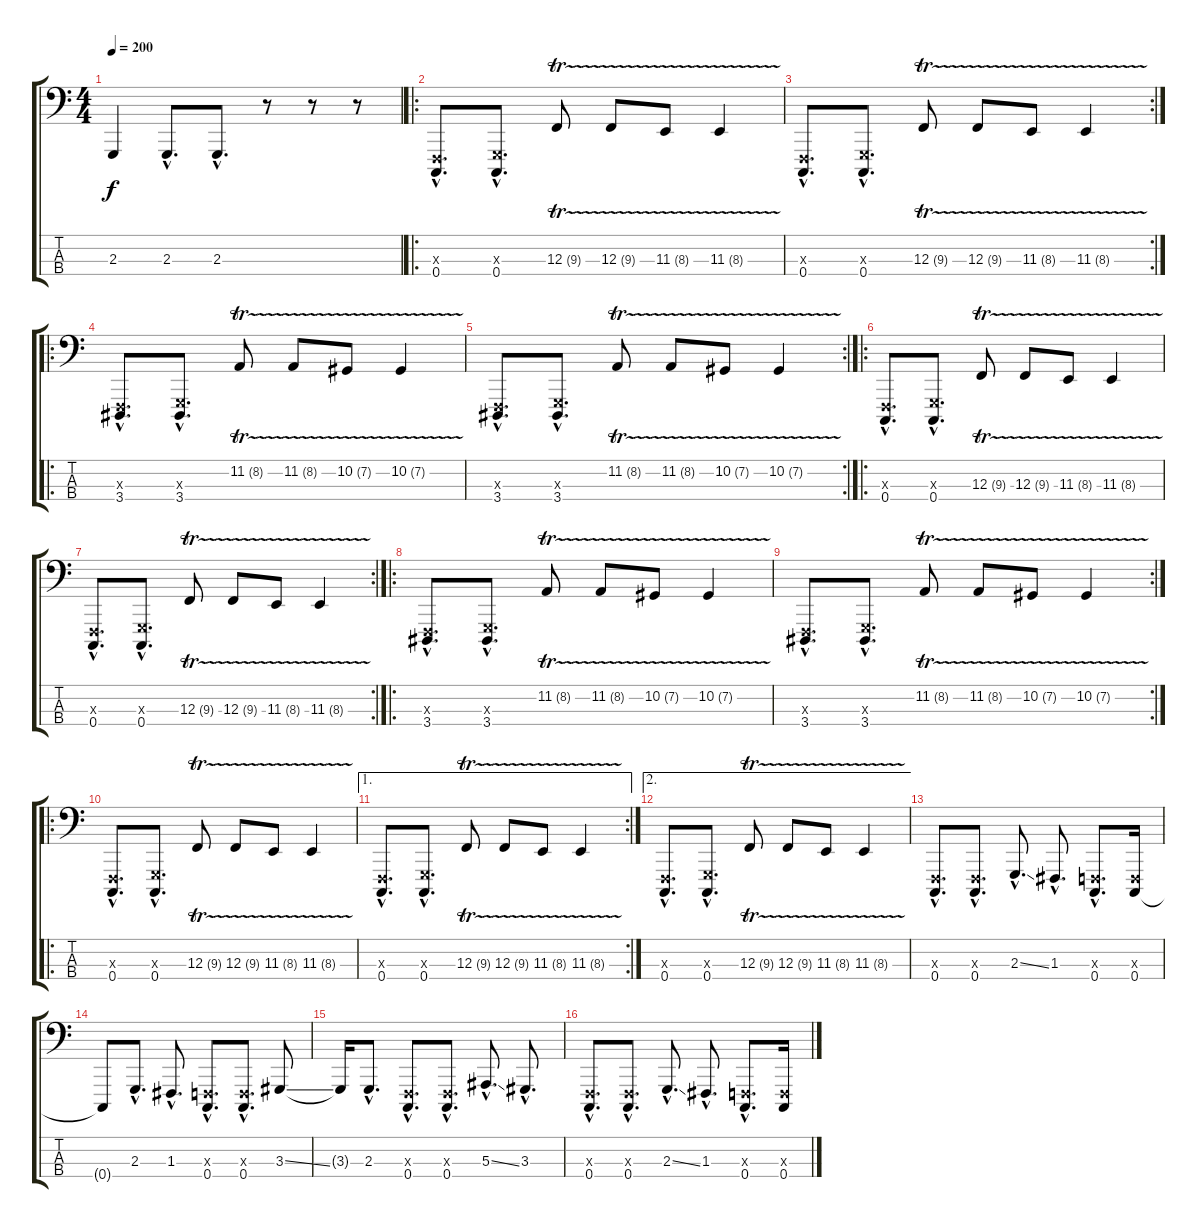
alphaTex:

\track "" {instrument lead2sawtooth}
\staff {score tabs}
\tuning (Eb2 Bb1 F1 C1) {hide}
\ts (4 4)
\tempo 200
\clef f4
\ks c
2.3.4{dy f} 2.3{hac}.8{d} 2.3{hac}.8{d} r.8 r.8 r.8 |
\ro
(0.3{hac x} 0.4{hac}).8{d} (2.3{hac x} 0.4{hac}).8{d} 12.3{tr (9 16)}.8 12.3{tr (9 16)}.8 11.3{tr (8 16)}.8 11.3{tr (8 16)}.4 |
\rc 2
(0.3{hac x} 0.4{hac}).8{d} (2.3{hac x} 0.4{hac}).8{d} 12.3{tr (9 16)}.8 12.3{tr (9 16)}.8 11.3{tr (8 16)}.8 11.3{tr (8 16)}.4 |
\ro
(0.3{hac x} 3.4{hac}).8{d} (2.3{hac x} 3.4{hac}).8{d} 11.2{tr (8 16)}.8 11.2{tr (8 16)}.8 10.2{tr (7 16)}.8 10.2{tr (7 16)}.4 |
\rc 2
(0.3{hac x} 3.4{hac}).8{d} (2.3{hac x} 3.4{hac}).8{d} 11.2{tr (8 16)}.8 11.2{tr (8 16)}.8 10.2{tr (7 16)}.8 10.2{tr (7 16)}.4 |
\ro
(0.3{hac x} 0.4{hac}).8{d} (2.3{hac x} 0.4{hac}).8{d} 12.3{tr (9 16)}.8 12.3{tr (9 16)}.8 11.3{tr (8 16)}.8 11.3{tr (8 16)}.4 |
\rc 2
(0.3{hac x} 0.4{hac}).8{d} (2.3{hac x} 0.4{hac}).8{d} 12.3{tr (9 16)}.8 12.3{tr (9 16)}.8 11.3{tr (8 16)}.8 11.3{tr (8 16)}.4 |
\ro
(0.3{hac x} 3.4{hac}).8{d} (2.3{hac x} 3.4{hac}).8{d} 11.2{tr (8 16)}.8 11.2{tr (8 16)}.8 10.2{tr (7 16)}.8 10.2{tr (7 16)}.4 |
\rc 2
(0.3{hac x} 3.4{hac}).8{d} (2.3{hac x} 3.4{hac}).8{d} 11.2{tr (8 16)}.8 11.2{tr (8 16)}.8 10.2{tr (7 16)}.8 10.2{tr (7 16)}.4 |
\ro
(0.3{hac x} 0.4{hac}).8{d} (2.3{hac x} 0.4{hac}).8{d} 12.3{tr (9 16)}.8 12.3{tr (9 16)}.8 11.3{tr (8 16)}.8 11.3{tr (8 16)}.4 |
\ae 1
\rc 2
(0.3{hac x} 0.4{hac}).8{d} (2.3{hac x} 0.4{hac}).8{d} 12.3{tr (9 16)}.8 12.3{tr (9 16)}.8 11.3{tr (8 16)}.8 11.3{tr (8 16)}.4 |
\ae 2
(0.3{hac x} 0.4{hac}).8{d} (2.3{hac x} 0.4{hac}).8{d} 12.3{tr (9 16)}.8 12.3{tr (9 16)}.8 11.3{tr (8 16)}.8 11.3{tr (8 16)}.4 |
(0.3{hac x} 0.4{hac}).8{d} (0.3{hac x} 0.4{hac}).8{d} 2.3{ss hac}.8{d} 1.3{hac}.8{d} (0.3{hac x} 0.4{hac}).8{d} (0.3{x} 0.4).16 |
0.4{t}.8 2.3{hac}.8{d} 1.3{hac}.8{d} (0.3{hac x} 0.4{hac}).8{d} (0.3{hac x} 0.4{hac}).8{d} 3.3{ss}.8 |
3.3{t}.16 2.3{hac}.8{d} (0.3{hac x} 0.4{hac}).8{d} (0.3{hac x} 0.4{hac}).8{d} 5.3{ss hac}.8{d} 3.3{hac}.8{d} |
(0.3{hac x} 0.4{hac}).8{d} (0.3{hac x} 0.4{hac}).8{d} 2.3{ss hac}.8{d} 1.3{hac}.8{d} (0.3{hac x} 0.4{hac}).8{d} (0.3{x} 0.4).16
